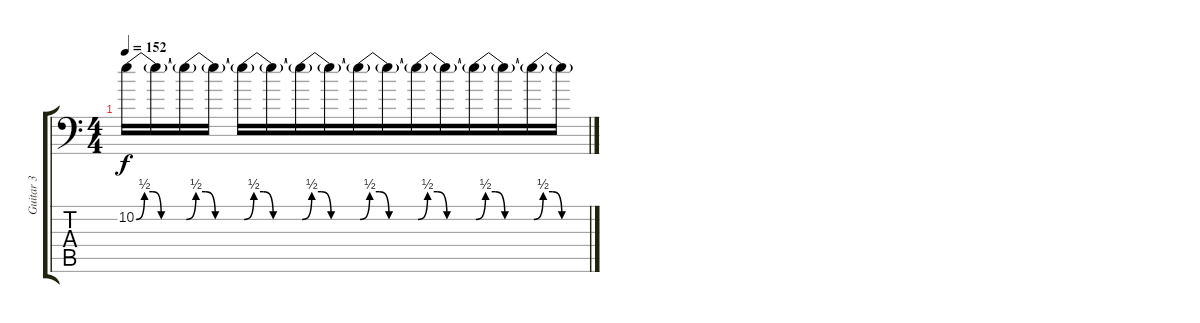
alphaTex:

\track ("Guitar 3" "Guitar 3") {instrument distortionguitar}
\staff {score tabs}
\tuning (B3 Gb3 D3 A2 E2 A1) {hide}
\ts (4 4)
\tempo 152
\clef f4
\ks c
10.2{be (custom 0 0 10 2 20 2 30 0 60 0) t}.16{dy f} 10.2{t}.16{beam merge} 10.2{be (custom 0 0 10 2 20 2 30 0 60 0) t}.16 10.2{t}.16 10.2{be (custom 0 0 10 2 20 2 30 0 60 0) t}.16 10.2{t}.16{beam merge} 10.2{be (custom 0 0 10 2 20 2 30 0 60 0) t}.16 10.2{t}.16{beam merge} 10.2{be (custom 0 0 10 2 20 2 30 0 60 0) t}.16{beam merge} 10.2{t}.16 10.2{be (custom 0 0 10 2 20 2 30 0 60 0) t}.16 10.2{t}.16{beam merge} 10.2{be (custom 0 0 10 2 20 2 30 0 60 0) t}.16{beam merge} 10.2{t}.16{beam merge} 10.2{be (custom 0 0 10 2 20 2 30 0 60 0) t}.16 10.2{t}.16
